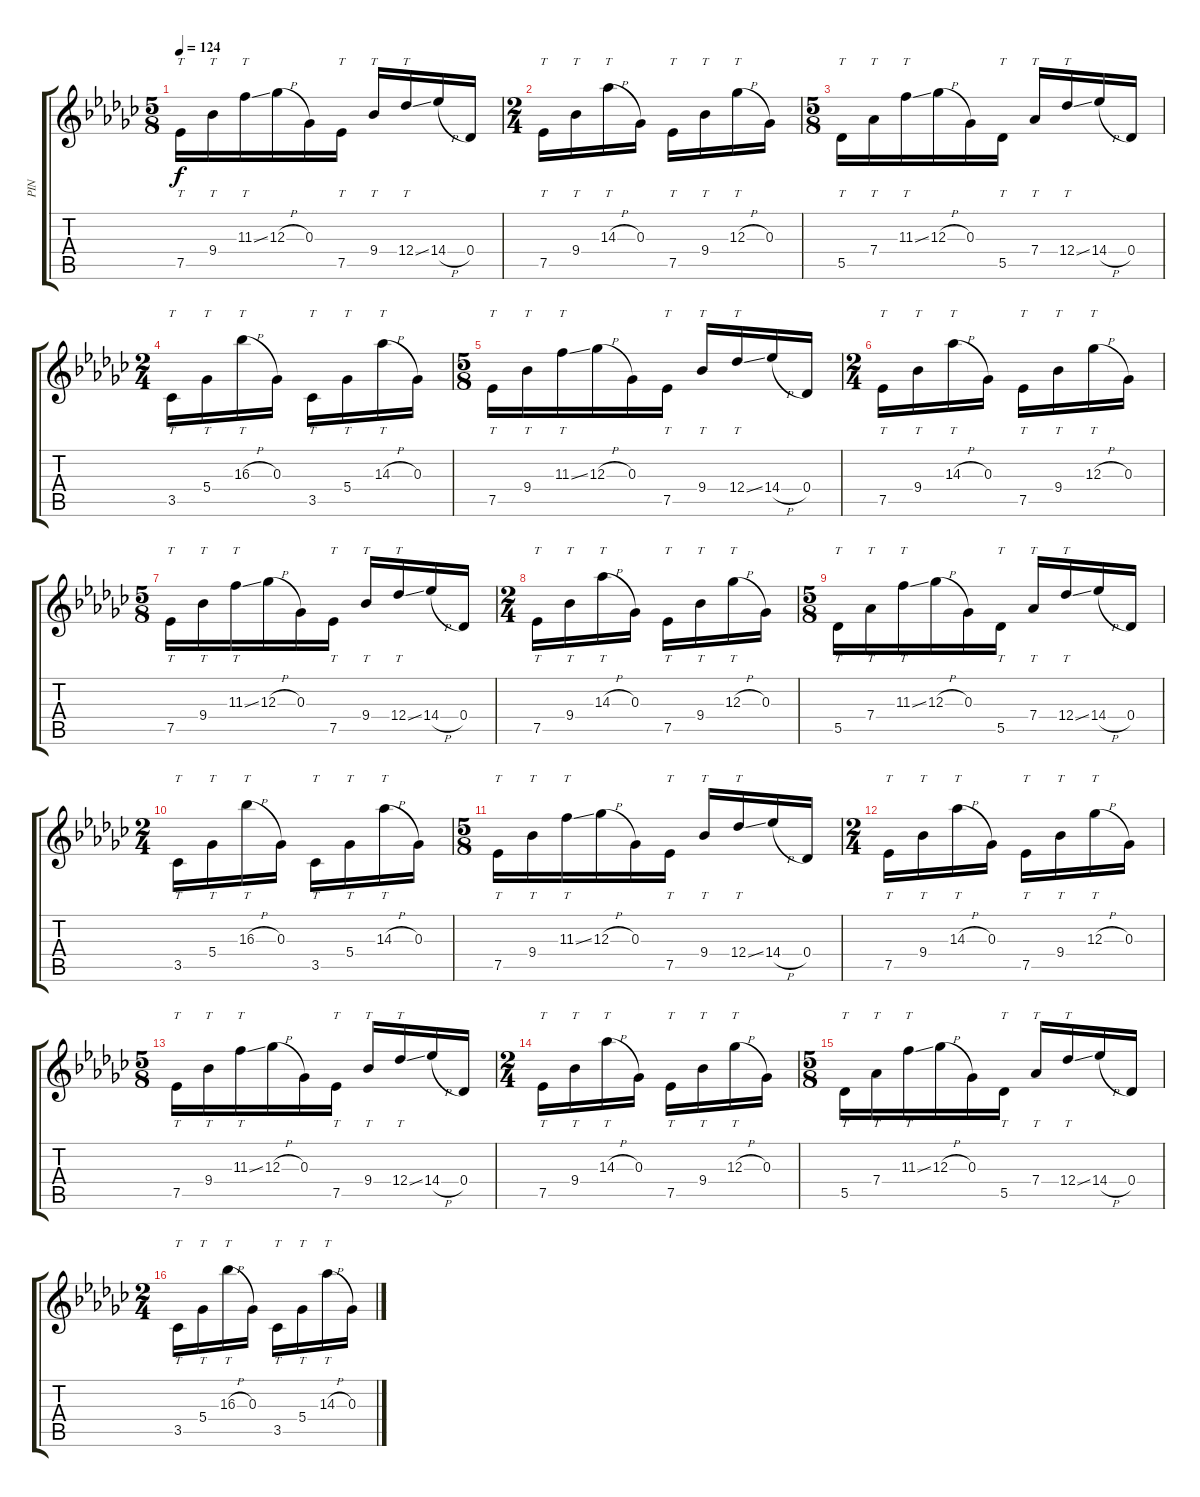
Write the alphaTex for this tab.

\track ("PIN" "PIN") {instrument distortionguitar}
\staff {score tabs}
\tuning (Eb4 Bb3 Gb3 Db3 Ab2 Db2) {hide}
\ts (5 8)
\tempo 124
\clef g2
\ks gb
7.5.16{tt dy f} 9.4.16{tt} 11.3{ss}.16{tt} 12.3{h}.16 0.3.16 7.5.16{tt} 9.4.16{tt} 12.4{ss}.16{tt} 14.4{h}.16 0.4.16 |
\ts (2 4)
7.5.16{tt} 9.4.16{tt} 14.3{h}.16{tt} 0.3.16 7.5.16{tt} 9.4.16{tt} 12.3{h}.16{tt} 0.3.16 |
\ts (5 8)
5.5.16{tt} 7.4.16{tt} 11.3{ss}.16{tt} 12.3{h}.16 0.3.16 5.5.16{tt} 7.4.16{tt} 12.4{ss}.16{tt} 14.4{h}.16 0.4.16 |
\ts (2 4)
3.5.16{tt} 5.4.16{tt} 16.3{h}.16{tt} 0.3.16 3.5.16{tt} 5.4.16{tt} 14.3{h}.16{tt} 0.3.16 |
\ts (5 8)
7.5.16{tt} 9.4.16{tt} 11.3{ss}.16{tt} 12.3{h}.16 0.3.16 7.5.16{tt} 9.4.16{tt} 12.4{ss}.16{tt} 14.4{h}.16 0.4.16 |
\ts (2 4)
7.5.16{tt} 9.4.16{tt} 14.3{h}.16{tt} 0.3.16 7.5.16{tt} 9.4.16{tt} 12.3{h}.16{tt} 0.3.16 |
\ts (5 8)
7.5.16{tt} 9.4.16{tt} 11.3{ss}.16{tt} 12.3{h}.16 0.3.16 7.5.16{tt} 9.4.16{tt} 12.4{ss}.16{tt} 14.4{h}.16 0.4.16 |
\ts (2 4)
7.5.16{tt} 9.4.16{tt} 14.3{h}.16{tt} 0.3.16 7.5.16{tt} 9.4.16{tt} 12.3{h}.16{tt} 0.3.16 |
\ts (5 8)
5.5.16{tt} 7.4.16{tt} 11.3{ss}.16{tt} 12.3{h}.16 0.3.16 5.5.16{tt} 7.4.16{tt} 12.4{ss}.16{tt} 14.4{h}.16 0.4.16 |
\ts (2 4)
3.5.16{tt} 5.4.16{tt} 16.3{h}.16{tt} 0.3.16 3.5.16{tt} 5.4.16{tt} 14.3{h}.16{tt} 0.3.16 |
\ts (5 8)
7.5.16{tt} 9.4.16{tt} 11.3{ss}.16{tt} 12.3{h}.16 0.3.16 7.5.16{tt} 9.4.16{tt} 12.4{ss}.16{tt} 14.4{h}.16 0.4.16 |
\ts (2 4)
7.5.16{tt} 9.4.16{tt} 14.3{h}.16{tt} 0.3.16 7.5.16{tt} 9.4.16{tt} 12.3{h}.16{tt} 0.3.16 |
\ts (5 8)
7.5.16{tt} 9.4.16{tt} 11.3{ss}.16{tt} 12.3{h}.16 0.3.16 7.5.16{tt} 9.4.16{tt} 12.4{ss}.16{tt} 14.4{h}.16 0.4.16 |
\ts (2 4)
7.5.16{tt} 9.4.16{tt} 14.3{h}.16{tt} 0.3.16 7.5.16{tt} 9.4.16{tt} 12.3{h}.16{tt} 0.3.16 |
\ts (5 8)
5.5.16{tt} 7.4.16{tt} 11.3{ss}.16{tt} 12.3{h}.16 0.3.16 5.5.16{tt} 7.4.16{tt} 12.4{ss}.16{tt} 14.4{h}.16 0.4.16 |
\ts (2 4)
3.5.16{tt} 5.4.16{tt} 16.3{h}.16{tt} 0.3.16 3.5.16{tt} 5.4.16{tt} 14.3{h}.16{tt} 0.3.16
